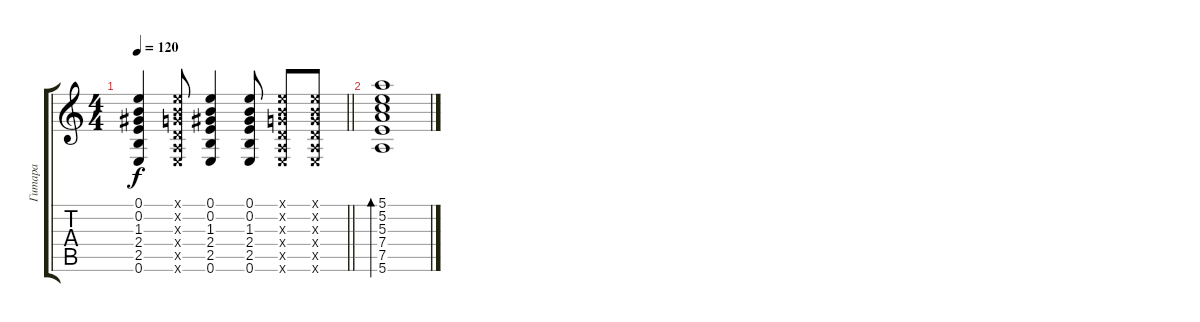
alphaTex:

\track ("Гитара" "Гитара") {instrument acousticguitarsteel}
\staff {score tabs}
\tuning (E4 B3 G3 D3 A2 E2) {hide}
\ts (4 4)
\tempo 120
\clef g2
\barLineRight lightlight
\ks c
(0.1 0.2 1.3 2.4 2.5 0.6).4{dy f} (0.1{x} 0.2{x} 0.3{x} 0.4{x} 0.5{x} 0.6{x}).8 (0.1 0.2 1.3 2.4 2.5 0.6).4 (0.1 0.2 1.3 2.4 2.5 0.6).8 (0.1{x} 0.2{x} 0.3{x} 0.4{x} 0.5{x} 0.6{x}).8 (0.1{x} 0.2{x} 0.3{x} 0.4{x} 0.5{x} 0.6{x}).8 |
(5.1 5.2 5.3 7.4 7.5 5.6).1{bd 480}
